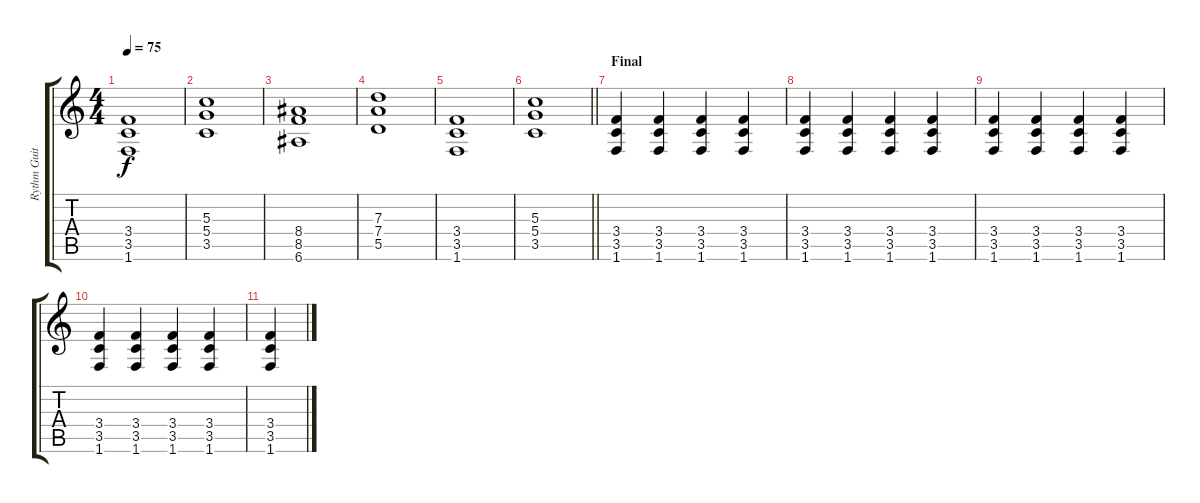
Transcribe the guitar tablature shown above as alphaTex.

\track ("Rythm Guitar (2)" "Rythm Guit") {instrument distortionguitar}
\staff {score tabs}
\tuning (E4 B3 G3 D3 A2 E2) {hide}
\ts (4 4)
\tempo 75
\clef g2
\ks c
(3.4 3.5 1.6).1{dy f} |
(5.3 5.4 3.5).1 |
(8.4 8.5 6.6).1 |
(7.3 7.4 5.5).1 |
(3.4 3.5 1.6).1 |
\barLineRight lightlight
(5.3 5.4 3.5).1 |
\section ("" "Final")
(3.4 3.5 1.6).4 (3.4 3.5 1.6).4 (3.4 3.5 1.6).4 (3.4 3.5 1.6).4 |
(3.4 3.5 1.6).4 (3.4 3.5 1.6).4 (3.4 3.5 1.6).4 (3.4 3.5 1.6).4 |
(3.4 3.5 1.6).4 (3.4 3.5 1.6).4 (3.4 3.5 1.6).4 (3.4 3.5 1.6).4 |
(3.4 3.5 1.6).4 (3.4 3.5 1.6).4 (3.4 3.5 1.6).4 (3.4 3.5 1.6).4 |
(3.4 3.5 1.6).4
